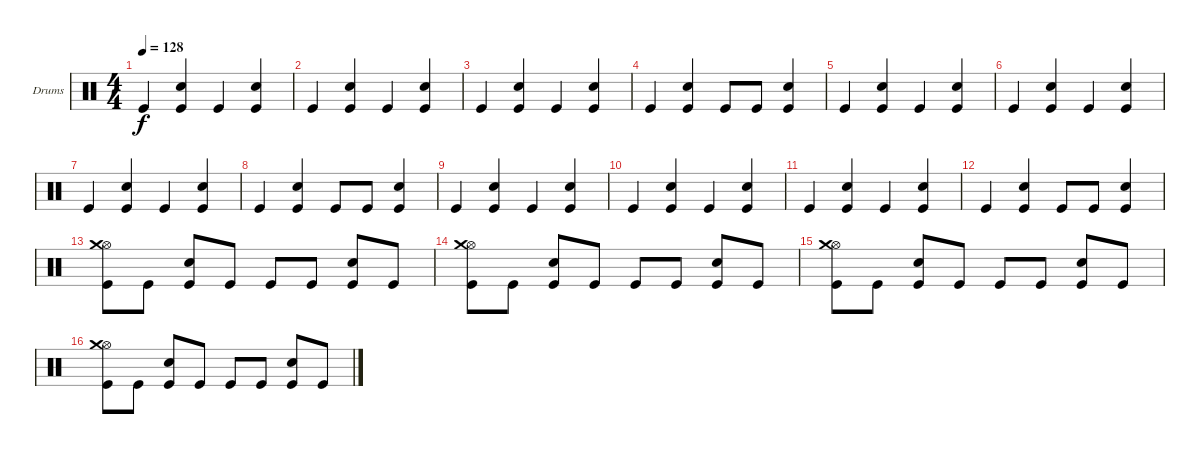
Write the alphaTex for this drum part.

\bracketExtendMode groupsimilarinstruments
\firstSystemTrackNameOrientation horizontal
\otherSystemsTrackNameOrientation horizontal
\track ("Drumkit" "Drums") {instrument percussion}
\staff {score}
\articulation defaults
\ts (4 4)
\tempo 128
\clef neutral
\scale
0.333333
\ks c "Kick (hit)".4{dy f}
("Snare (hit) 2" "Kick (hit)").4 "Kick (hit)".4 ("Snare (hit) 2" "Kick (hit)").4 |
\scale
0.333333 "Kick (hit)".4 ("Snare (hit) 2" "Kick (hit)").4 "Kick (hit)".4 ("Snare (hit) 2" "Kick (hit)").4 |
\scale
0.333333 "Kick (hit)".4 ("Snare (hit) 2" "Kick (hit)").4 "Kick (hit)".4 ("Snare (hit) 2" "Kick (hit)").4 |
\scale
0.333333 "Kick (hit)".4 ("Snare (hit) 2" "Kick (hit)").4 "Kick (hit)".8 "Kick (hit)".8 ("Snare (hit) 2" "Kick (hit)").4 |
\scale
0.333333 "Kick (hit)".4 ("Snare (hit) 2" "Kick (hit)").4 "Kick (hit)".4 ("Snare (hit) 2" "Kick (hit)").4 |
\scale
0.333333 "Kick (hit)".4 ("Snare (hit) 2" "Kick (hit)").4 "Kick (hit)".4 ("Snare (hit) 2" "Kick (hit)").4 |
\scale
0.333333 "Kick (hit)".4 ("Snare (hit) 2" "Kick (hit)").4 "Kick (hit)".4 ("Snare (hit) 2" "Kick (hit)").4 |
\scale
0.333333 "Kick (hit)".4 ("Snare (hit) 2" "Kick (hit)").4 "Kick (hit)".8 "Kick (hit)".8 ("Snare (hit) 2" "Kick (hit)").4 |
\scale
0.333333 "Kick (hit)".4 ("Snare (hit) 2" "Kick (hit)").4 "Kick (hit)".4 ("Snare (hit) 2" "Kick (hit)").4 |
\scale
0.333333 "Kick (hit)".4 ("Snare (hit) 2" "Kick (hit)").4 "Kick (hit)".4 ("Snare (hit) 2" "Kick (hit)").4 |
\scale
0.333333 "Kick (hit)".4 ("Snare (hit) 2" "Kick (hit)").4 "Kick (hit)".4 ("Snare (hit) 2" "Kick (hit)").4 |
\scale
0.333333 "Kick (hit)".4 ("Snare (hit) 2" "Kick (hit)").4 "Kick (hit)".8 "Kick (hit)".8 ("Snare (hit) 2" "Kick (hit)").4 |
\scale
0.333333 ("Hi-Hat (open)" "Kick (hit)" "Crash medium (hit)").8 "Kick (hit)".8 ("Snare (hit) 2" "Kick (hit)").8 "Kick (hit)".8 "Kick (hit)".8 "Kick (hit)".8 ("Snare (hit) 2" "Kick (hit)").8 "Kick (hit)".8 |
\scale
0.333333 ("Hi-Hat (open)" "Kick (hit)" "Crash medium (hit)").8 "Kick (hit)".8 ("Snare (hit) 2" "Kick (hit)").8 "Kick (hit)".8 "Kick (hit)".8 "Kick (hit)".8 ("Snare (hit) 2" "Kick (hit)").8 "Kick (hit)".8 |
\scale
0.333333 ("Hi-Hat (open)" "Kick (hit)" "Crash medium (hit)").8 "Kick (hit)".8 ("Snare (hit) 2" "Kick (hit)").8 "Kick (hit)".8 "Kick (hit)".8 "Kick (hit)".8 ("Snare (hit) 2" "Kick (hit)").8 "Kick (hit)".8 |
\scale
0.333333 ("Hi-Hat (open)" "Kick (hit)" "Crash medium (hit)").8 "Kick (hit)".8 ("Snare (hit) 2" "Kick (hit)").8 "Kick (hit)".8 "Kick (hit)".8 "Kick (hit)".8 ("Snare (hit) 2" "Kick (hit)").8 "Kick (hit)".8
